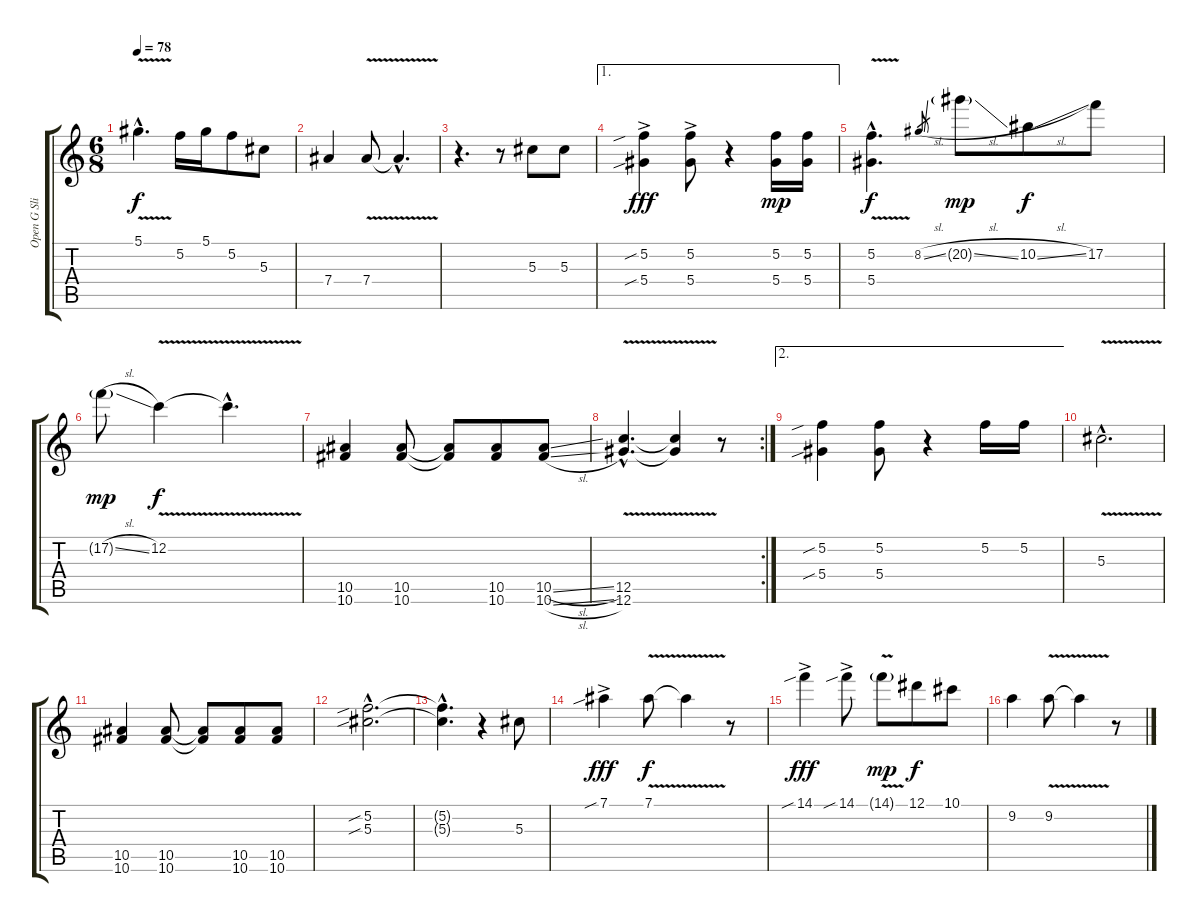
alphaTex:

\track ("Open G Slide Guitar" "Open G Sli") {instrument acousticguitarsteel}
\staff {score tabs}
\tuning (Eb4 C4 Ab3 Eb3 C3 Ab2) {hide}
\ts (6 8)
\tempo 78
\clef g2
\ks c
5.1{v hac}.4{d dy f} 5.2.16 5.1.16 5.2.8 5.3.8 |
7.4.4 7.4{v}.8 7.4{hac t}.4{d} |
r.4{d} r.8 5.3.8 5.3.8 |
\ae 1
(5.2{sib ac} 5.4{sib ac}).4{dy fff} (5.2{ac} 5.4{ac}).8 r.4 (5.2 5.4).16{dy mp} (5.2 5.4).16 |
(5.2{v hac} 5.4{v hac}).4{d dy f} 8.2{sl}.8{gr} 20.2{sl g}.8{dy mp} 10.2{sl}.8{dy f} 17.2.8 |
17.2{sl g}.8{dy mp} 12.2{v}.4{dy f} 12.2{hac t}.4{d} |
(10.5 10.6).4 (10.5 10.6).8 (10.5{t} 10.6{t}).8 (10.5 10.6).8 (10.5{sl} 10.6{sl}).8 |
\rc 2
(12.5{v hac} 12.6{v hac}).4{d} (12.5{t} 12.6{t}).4 r.8 |
\ae 2
(5.2{sib} 5.4{sib}).4 (5.2 5.4).8 r.4 5.2.16 5.2.16 |
5.3{v hac}.2{d} |
(10.5 10.6).4 (10.5 10.6).8 (10.5{t} 10.6{t}).8 (10.5 10.6).8 (10.5 10.6).8 |
(5.2{sib hac} 5.3{sib hac}).2{d} |
(5.2{hac t} 5.3{hac t}).4{d} r.4 5.3.8 |
7.1{sib ac}.4{dy fff} 7.1{v}.8{dy f} 7.1{t}.4 r.8 |
14.1{sib ac}.4{dy fff} 14.1{sib ac}.8 14.1{v g}.8{dy mp} 12.1.8{dy f} 10.1.8 |
9.2.4 9.2{v}.8 9.2{t}.4 r.8
